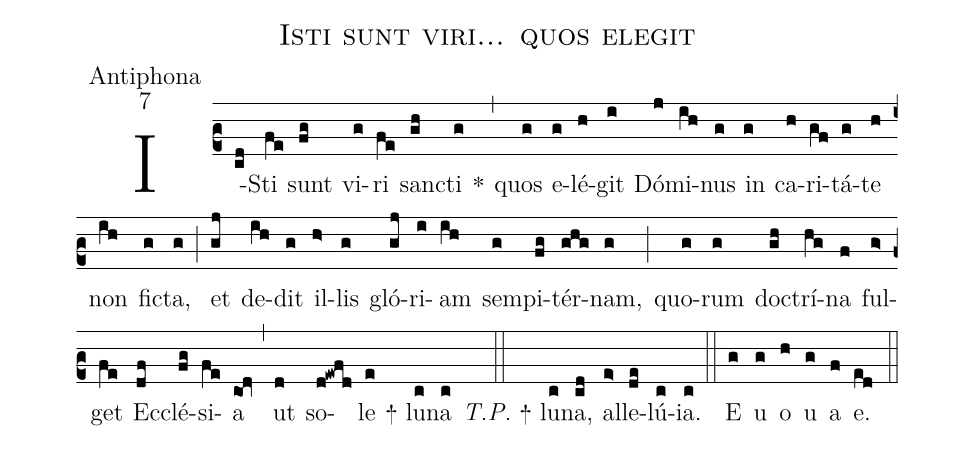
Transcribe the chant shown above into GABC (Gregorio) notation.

name:Isti sunt viri... quos elegit;
office-part:Antiphona;
mode:7;
%%
(c2) I(cd)Sti(fe) sunt(fg) vi(g)ri(fe) san(gh)cti(g) <sp>*</sp>(,) quos(g) e(g)lé(h)git(i) Dó(j)mi(ih)nus(g) in(g) ca(h)ri(gf)tá(g)te(h) non(ih) fi(g)cta,(g) (;) et(gj) de(ih)dit(g) il(h>)lis(g) gló(gj)ri(i)am(ih) sem(g)pi(fg)tér(ghg)nam,(g) (;) quo(g)rum(g) do(gh)ctrí(hg)na(f) ful(g>)get(fe) Ec(df)clé(fg)si(fe)a(cod) (,) ut(d) so(d!ewfd)le(e) <sp>+</sp> lu(c)na(c) (::)
<i>T.P.</i> <sp>+</sp> lu(c)na,(cd) al(e>)le(de)lú(c)ia.(c) (::)
<eu>E(g) u(g) o(h) u(g) a(f) e.(ed) </eu>(::)
